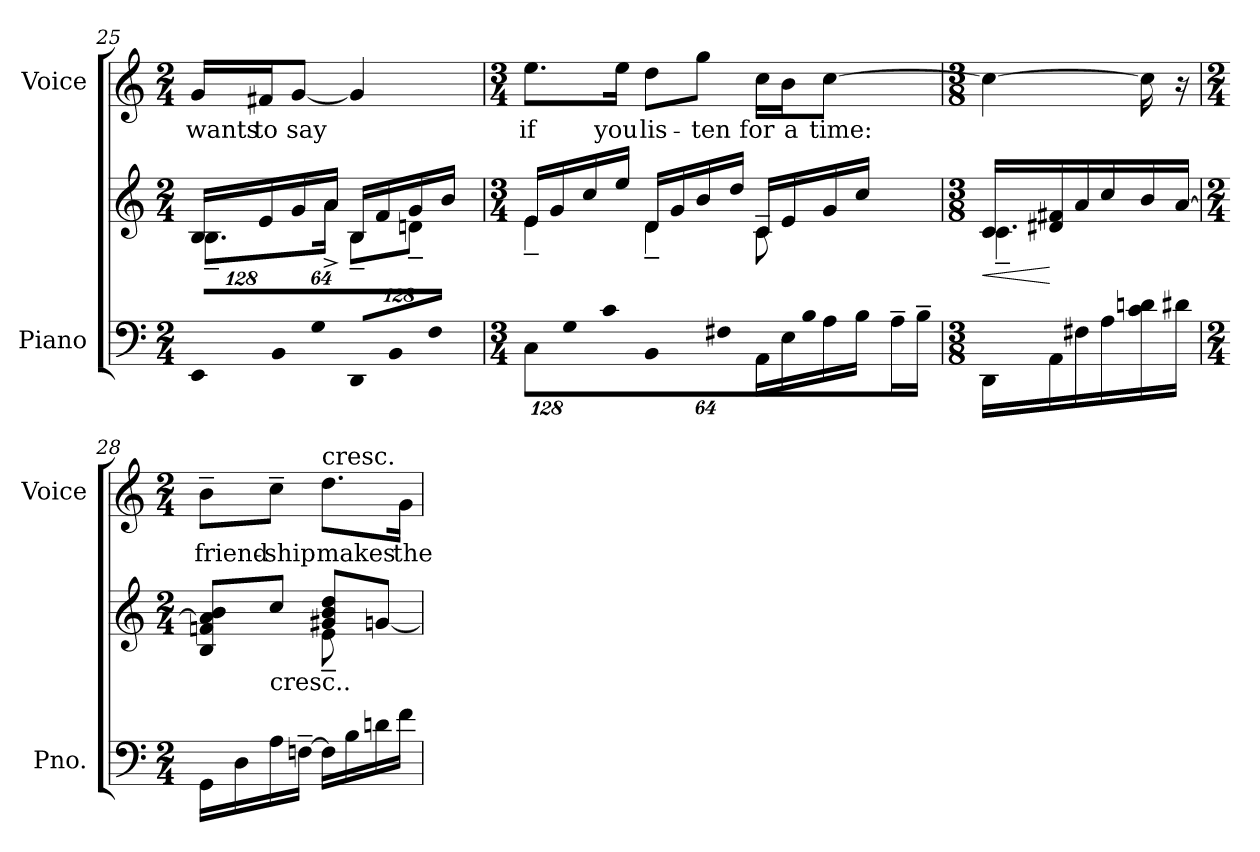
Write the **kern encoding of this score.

**kern	**kern	**dynam	**kern	**text
*part2	*part2	*part2	*part1	*part1
*staff3	*staff2	*staff2/3	*staff1	*staff1
*I"Piano	*	*	*I"Voice	*
*I'Pno.	*	*	*I'Voice	*
*clefF4	*clefG2	*	*clefG2	*
*k[]	*k[]	*	*k[]	*
*M2/4	*M2/4	*	*M2/4	*
*Xbrackettup	*	*	*	*
=25	=25	=25	=25	=25
!LO:N:vis=8	!	!	!	!
*	*^	*	*	*
!	!	!	!	!	!LO:LY:b:color=#000000
1024%85EEi/L	16Bi/LL	8.B~i\L	.	16gi/LL	wants
!	!	!	!	!	!LO:LY:b:color=#000000
.	16ei/	.	.	16f#Xi/J	to
!LO:N:vis=8	!	!	!	!	!
1024%85BBi/	.	.	.	.	.
!	!	!	!	!	!LO:LY:b:color=#000000
.	16gi/	.	.	[<8gi/J	say
!LO:N:vis=8	!	!	!	!	!
512%43Gi/J	.	.	.	.	.
.	16ai/JJ	16a^i\Jk	.	.	.
!LO:N:vis=8	!	!	!	!	!
1024%85DDi/L	16Bi/LL	8B~i\L	.	4gi/]	.
.	16fi/	.	.	.	.
!LO:N:vis=8	!	!	!	!	!
1024%85BBi/	.	.	.	.	.
.	16gi/	8dn~i\J	.	.	.
!LO:N:vis=8	!	!	!	!	!
512%43Fi/J	.	.	.	.	.
.	16bi/JJ	.	.	.	.
*	*v	*v	*	*	*
!!LO:LB:g=z
=26	=26	=26	=26	=26
*M3/4	*M3/4	*	*M3/4	*
!LO:N:vis=8	!	!	!	!
*^	*^	*	*	*
*	*	*	*^	*	*	*
!	!	!	!	!	!	!	!LO:LY:b:color=#000000
1024%85Ci\L	2ryy	16ei/LL	4e~i\	2ryy	.	8.eei\L	if
.	.	16gi/	.	.	.	.	.
!LO:N:vis=8	!	!	!	!	!	!	!
1024%85Gi\	.	.	.	.	.	.	.
.	.	16cci/	.	.	.	.	.
!LO:N:vis=8	!	!	!	!	!	!	!
512%43ci\J	.	.	.	.	.	.	.
!	!	!	!	!	!	!	!LO:LY:b:color=#000000
.	.	16eei/JJ	.	.	.	16eei\Jk	you
!LO:N:vis=8	!	!	!	!	!	!	!
!	!	!	!	!	!	!	!LO:LY:b:color=#000000
1024%85BBi\L	.	16di/LL	4d~i\	.	.	8ddi\L	lis-
.	.	16gi/	.	.	.	.	.
!LO:N:vis=8	!	!	!	!	!	!	!
1024%85F#Xi\	.	.	.	.	.	.	.
!	!	!	!	!	!	!	!LO:LY:b:color=#000000
.	.	16bi/	.	.	.	8ggi\J	-ten
!LO:N:vis=8	!	!	!	!	!	!	!
512%43Bi\J	.	.	.	.	.	.	.
.	.	16ddi/JJ	.	.	.	.	.
!	!	!	!	!	!	!	!LO:LY:b:color=#000000
8ryy	16AAi\LL	16ci/LL	4ryy	8c~i\L	.	16cci\LL	for
!	!	!	!	!	!	!	!LO:LY:b:color=#000000
.	16Ei\	16ei/	.	.	.	16bi\J	a
!	!	!	!	!	!	!	!LO:LY:b:color=#000000
16A~i/L	16Ai\	16gi/	.	8ryy	.	[>8cci\J	time:
16B~i/JJ	16Bi\JJ	16cci/JJ	.	.	.	.	.
*v	*v	*	*	*	*	*	*
*	*v	*v	*v	*	*	*
=27	=27	=27	=27	=27
*M3/8	*M3/8	*	*M3/8	*
*^	*^	*	*	*
!	!	!	!	!LO:HP:b	!	!
*v	*v	*	*	*	*	*
16DDi\LL	16ci/LL	4.c~i\	<	4cci\_>	.
16AAi\	16d#Xi/ 16f#Xi	.	[	.	.
16F#Xi\	16ai/	.	.	.	.
16Ai\	16cci/	.	.	.	.
16ci\ 16dni	16bi/	.	.	16cci\]	.
16d#Xi\JJ	[<16ai/JJ	.	.	16r	.
!!LO:LB:g=z
=28	=28	=28	=28	=28	=28
*M2/4	*M2/4	*	*	*M2/4	*
*^	*	*	*	*	*
!	!	!	!	!	!	!LO:LY:b:color=#000000
4.ryy	16GGi\LL	8Bi/ 8fni 8ai] 8biL	4ryy	.	8b~i\L	friend-
.	16Di\	.	.	.	.	.
!	!	!LO:TX:b:t=cresc..	!	!	!	!
!	!	!	!	!	!	!LO:LY:b:color=#000000
.	16Ai\	8cci/J	.	.	8cc~i\J	-ship
.	[>16Fn~i\JJ	.	.	.	.	.
!	!	!	!	!	!LO:TX:a:t=cresc.	!
!	!	!	!	!	!	!LO:LY:b:color=#000000
.	16Fi\LL]	8g#Xi/ 8bi 8ddiL	8e~i\L	.	8.ddi\L	makes
.	16Bi\	.	.	.	.	.
8dn~i/J	16dni\	[<8gni/J	8ryy	.	.	.
!	!	!	!	!	!	!LO:LY:b:color=#000000
.	16fi\JJ	.	.	.	16gi\Jk	the
*v	*v	*	*	*	*	*
*	*v	*v	*	*	*
=	=	=	=	=
*-	*-	*-	*-	*-
